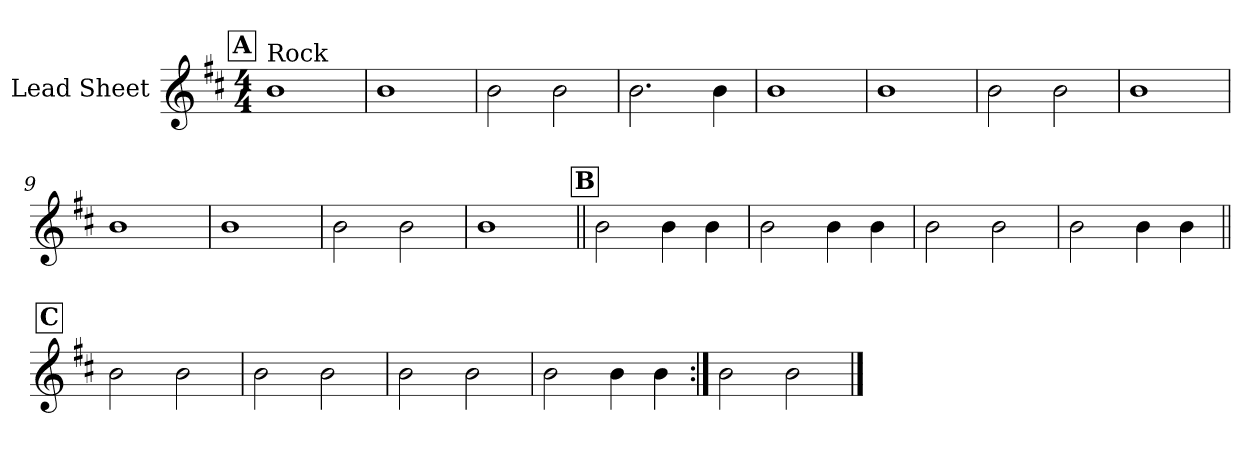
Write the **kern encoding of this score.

**kern
*part1
*staff1
*I"Lead Sheet
*clefG2
*k[f#c#]
*D:
*M4/4
*MM115
!!LO:REH:place=s1:a:fs=14:t=A
=1
!LO:TX:a:t=Rock
1b
=2
1b
=3
2b\
2b\
=4
2.b\
4b\
!!LO:LB:g=z
=5
1b
=6
1b
=7
2b\
2b\
=8
1b
!!LO:LB:g=z
=9
1b
=10
1b
=11
2b\
2b\
=12
1b
!!LO:LB:g=z
!!LO:REH:place=s1:a:fs=14:t=B
=13||
2b\
4b\
4b\
=14
2b\
4b\
4b\
=15
2b\
2b\
=16
2b\
4b\
4b\
!!LO:LB:g=z
!!LO:REH:place=s1:a:fs=14:t=C
=17||
2b\
2b\
=18
2b\
2b\
=19
2b\
2b\
=20
2b\
4b\
4b\
!!LO:LB:g=z
=21:|!
2b\
2b\
==
*-
